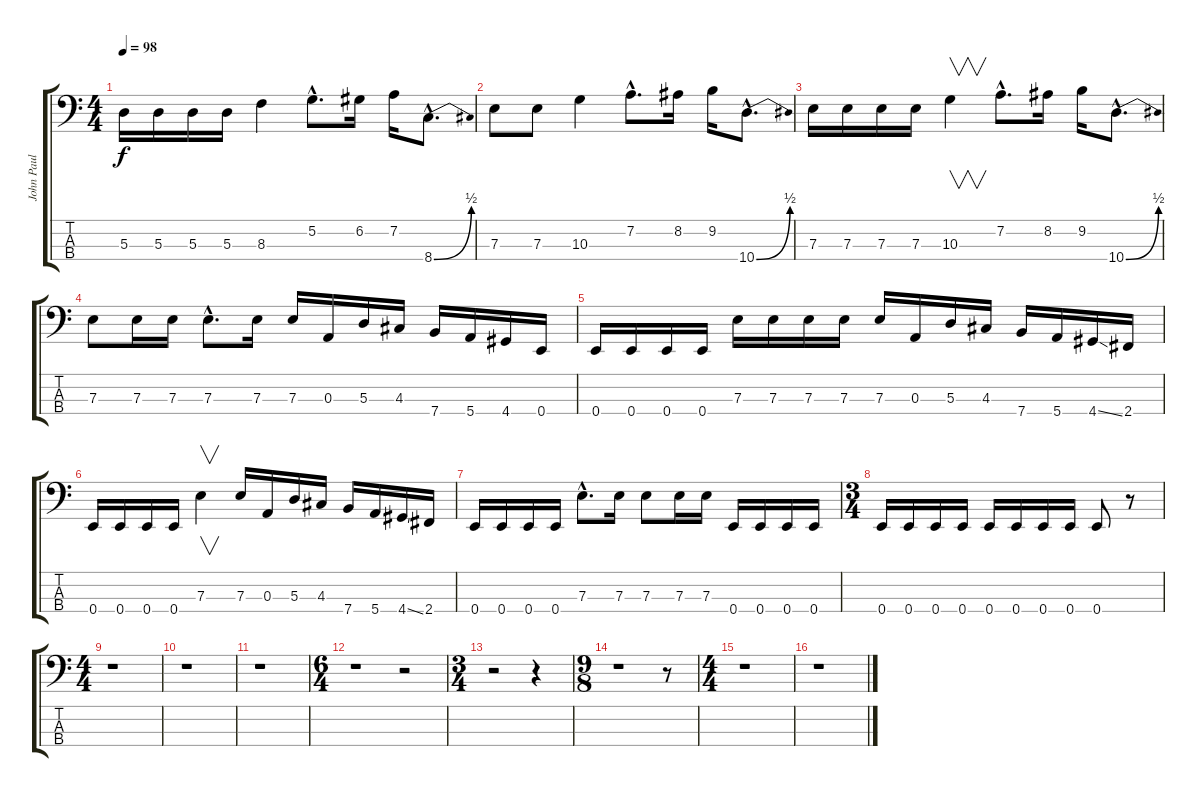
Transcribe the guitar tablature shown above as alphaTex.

\track ("John Paul Jones" "John Paul ") {instrument electricbassfinger}
\staff {score tabs}
\tuning (G2 D2 A1 E1) {hide}
\ts (4 4)
\tempo 98
\clef f4
\ks c
5.3.16{dy f} 5.3.16 5.3.16 5.3.16 8.3.4 5.2{hac}.8{d} 6.2.16 7.2.16 8.4{be (bend 0 0 60 2) hac}.8{d} |
7.3.8 7.3.8 10.3.4 7.2{hac}.8{d} 8.2.16 9.2.16 10.4{be (bend 0 0 60 2) hac}.8{d} |
7.3.16 7.3.16 7.3.16 7.3.16 10.3.4{v} 7.2{hac}.8{d} 8.2.16 9.2.16 10.4{be (bend 0 0 60 2) hac}.8{d} |
7.3.8 7.3.16 7.3.16 7.3{hac}.8{d} 7.3.16 7.3.16 0.3.16 5.3.16 4.3.16 7.4.16 5.4.16 4.4.16 0.4.16 |
0.4.16 0.4.16 0.4.16 0.4.16 7.3.16 7.3.16 7.3.16 7.3.16 7.3.16 0.3.16 5.3.16 4.3.16 7.4.16 5.4.16 4.4{ss}.16 2.4.16 |
0.4.16 0.4.16 0.4.16 0.4.16 7.3.4{v} 7.3.16 0.3.16 5.3.16 4.3.16 7.4.16 5.4.16 4.4{ss}.16 2.4.16 |
0.4.16 0.4.16 0.4.16 0.4.16 7.3{hac}.8{d} 7.3.16 7.3.8 7.3.16 7.3.16 0.4.16 0.4.16 0.4.16 0.4.16 |
\ts (3 4)
0.4.16 0.4.16 0.4.16 0.4.16 0.4.16 0.4.16 0.4.16 0.4.16 0.4.8 r.8 |
\ts (4 4)
r.1 |
r.1 |
r.1 |
\ts (6 4)
r.1 r.2 |
\ts (3 4)
r.2 r.4 |
\ts (9 8)
r.1 r.8 |
\ts (4 4)
r.1 |
r.1
